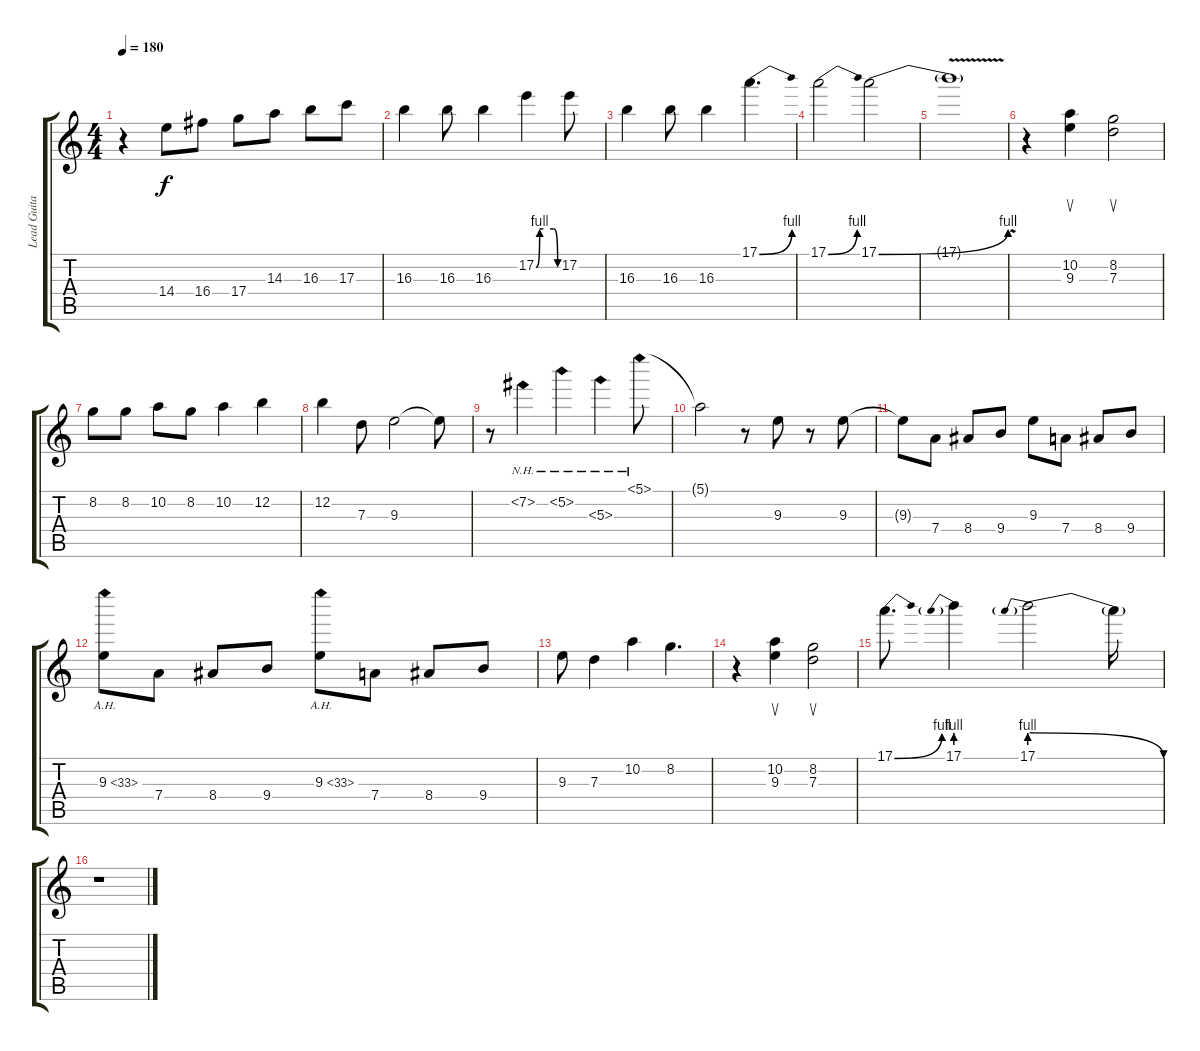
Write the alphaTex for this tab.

\track ("Lead Guitar" "Lead Guita") {instrument distortionguitar}
\staff {score tabs}
\tuning (E4 B3 G3 D3 A2 E2) {hide}
\ts (4 4)
\tempo 180
\clef g2
\ks c
r.4{dy f} 14.4.8 16.4.8 17.4.8 14.3.8 16.3.8 17.3.8 |
16.3.4 16.3.8 16.3.4 17.2{be (custom 0 0 10 4 20 4 49 4 60 0)}.4 17.2.8 |
16.3.4 16.3.8 16.3.4 17.1{be (bend 0 0 60 4)}.4{d} |
17.1{be (bend 0 0 60 4)}.2 17.1{be (bend 0 0 60 4)}.2 |
17.1{v t}.1 |
r.4 (10.2 9.3).4{su} (8.2 7.3).2{su} |
8.2.8 8.2.8 10.2.8 8.2.8 10.2.4 12.2.4 |
12.2.4 7.3.8 9.3.2 9.3{t}.8 |
r.8 7.2{nh}.4 5.2{nh}.4 5.3{nh}.4 5.1{nh}.8 |
5.1{t}.2 r.8 9.3.8 r.8 9.3.8 |
9.3{t}.8 7.4.8 8.4.8 9.4.8 9.3.8 7.4.8 8.4.8 9.4.8 |
9.3{ah 24}.8 7.4.8 8.4.8 9.4.8 9.3{ah 24}.8 7.4.8 8.4.8 9.4.8 |
9.3.8 7.3.4 10.2.4 8.2.4{d} |
r.4 (10.2 9.3).4{su} (8.2 7.3).2{su} |
17.1{be (bend 0 0 60 4)}.8{d} 17.1{be (prebend 0 4 60 4)}.4 17.1{be (prebendrelease 0 4 60 0)}.2 17.1{t}.16 |
r.1
